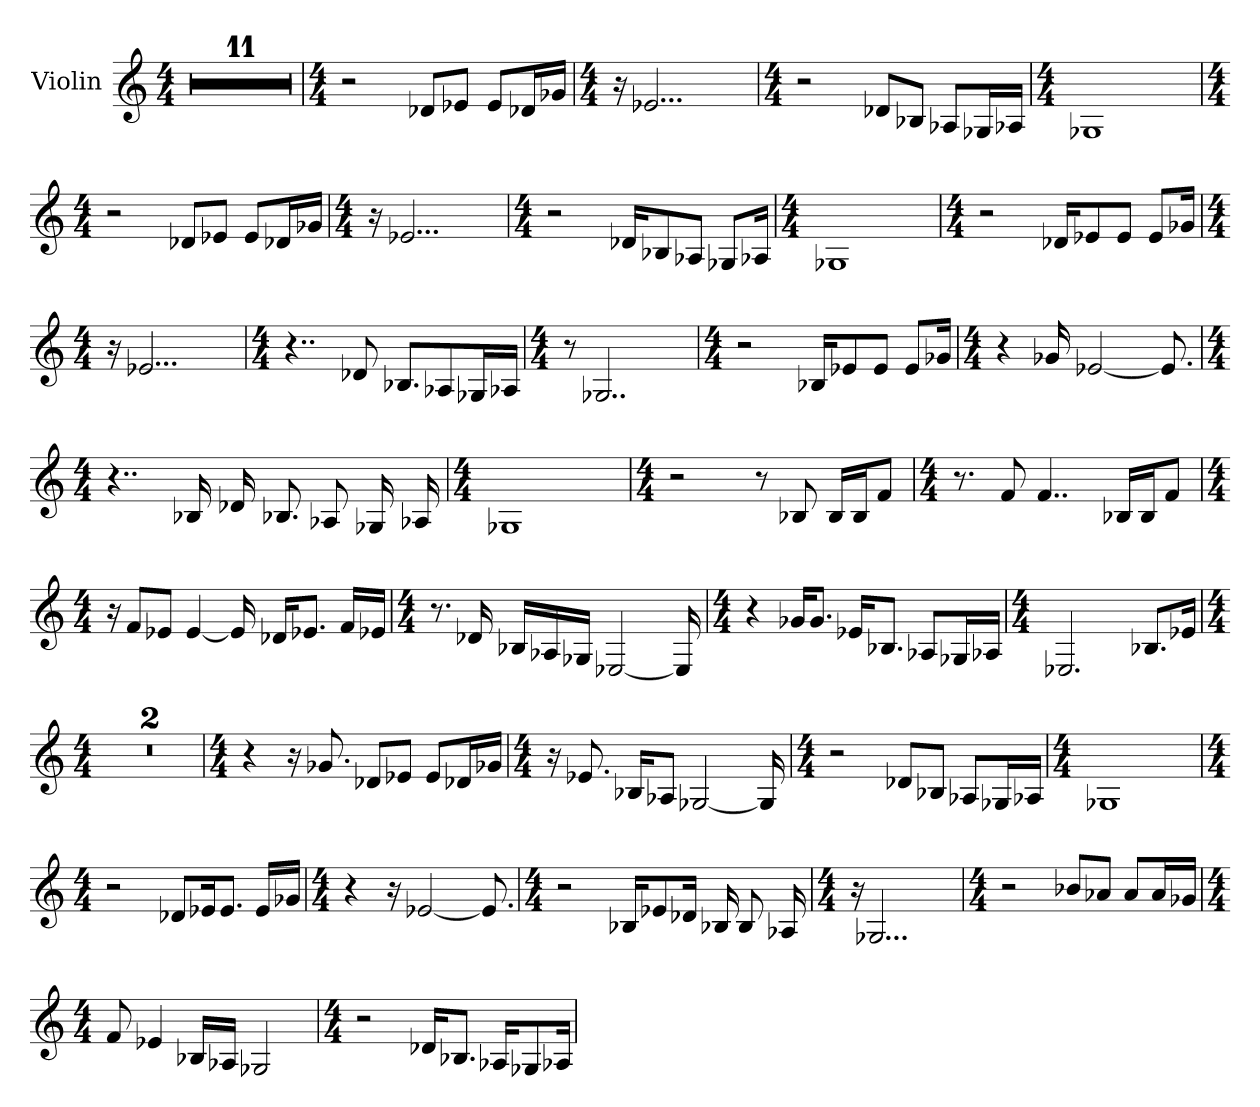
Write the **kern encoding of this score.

**kern
*part1
*staff1
*I"Violin
*I'Vln
*M4/4
=
1r
=
*M4/4
1r
=
*M4/4
1r
=
*M4/4
1r
=
*M4/4
1r
=
*M4/4
1r
=
*M4/4
1r
=
*M4/4
1r
=
*M4/4
1r
=
*M4/4
1r
=
*M4/4
1r
=
*M4/4
2r
8d-XL
8e-XJ
8e-L
16d-XL
16g-XJJ
=
*M4/4
16r
2...e-X
=
*M4/4
2r
8d-XL
8B-XJ
8A-XL
16G-XL
16A-XJJ
=
*M4/4
1G-X
=
*M4/4
2r
8d-XL
8e-XJ
8e-L
16d-XL
16g-XJJ
=
*M4/4
16r
2...e-X
=
*M4/4
2r
16d-XKL
8B-X
8A-XJ
8G-XL
16A-XJk
=
*M4/4
1G-X
=
*M4/4
2r
16d-XKL
8e-X
8e-J
8e-L
16g-XJk
=
*M4/4
16r
2...e-X
=
*M4/4
4..r
8d-X
8.B-XL
8A-X
16G-XL
16A-XJJ
=
*M4/4
8r
2..G-X
=
*M4/4
2r
16B-XKL
8e-X
8e-J
8e-L
16g-XJk
=
*M4/4
4r
16g-X
[2e-X
8.e-]
=
*M4/4
4..r
16B-X
16d-XLL
8.B-XJ
8A-XL
16G-XL
16A-XJJ
=
*M4/4
1G-X
=
*M4/4
2r
8r
8B-X
16B-LL
16B-J
8fJ
=
*M4/4
8.r
8f
4..f
16B-XLL
16B-J
8fJ
=
*M4/4
16r
8fL
8e-XJ
[4e-
16e-]
16d-XKL
8.e-XJ
16fLL
16e-XJJ
=
*M4/4
8.r
16d-X
16B-XLL
16A-X
16G-XJJ
[2E-X
16E-]
=
*M4/4
4r
16g-XKL
8.g-J
16e-XKL
8.B-XJ
8A-XL
16G-XL
16A-XJJ
=
*M4/4
2.E-X
8.B-XL
16e-XJk
=
*M4/4
1r
=
*M4/4
1r
=
*M4/4
4r
16r
8.g-X
8d-XL
8e-XJ
8e-L
16d-XL
16g-XJJ
=
*M4/4
16r
8.e-X
16B-XKL
8A-XJ
[2G-X
16G-]
=
*M4/4
2r
8d-XL
8B-XJ
8A-XL
16G-XL
16A-XJJ
=
*M4/4
1G-X
=
*M4/4
2r
8d-XL
16e-XK
8.e-J
16e-LL
16g-XJJ
=
*M4/4
4r
16r
[2e-X
8.e-]
=
*M4/4
2r
16B-XKL
8e-X
16d-XJk
16B-XLL
8B-
16A-XJk
=
*M4/4
16r
2...G-X
=
*M4/4
2r
8b-XL
8a-XJ
8a-L
16a-L
16g-XJJ
=
*M4/4
8f
4e-X
16B-XLL
16A-XJJ
2G-X
=
*M4/4
2r
16d-XKL
8.B-XJ
16A-XKL
8G-X
16A-XJk
=
*-
